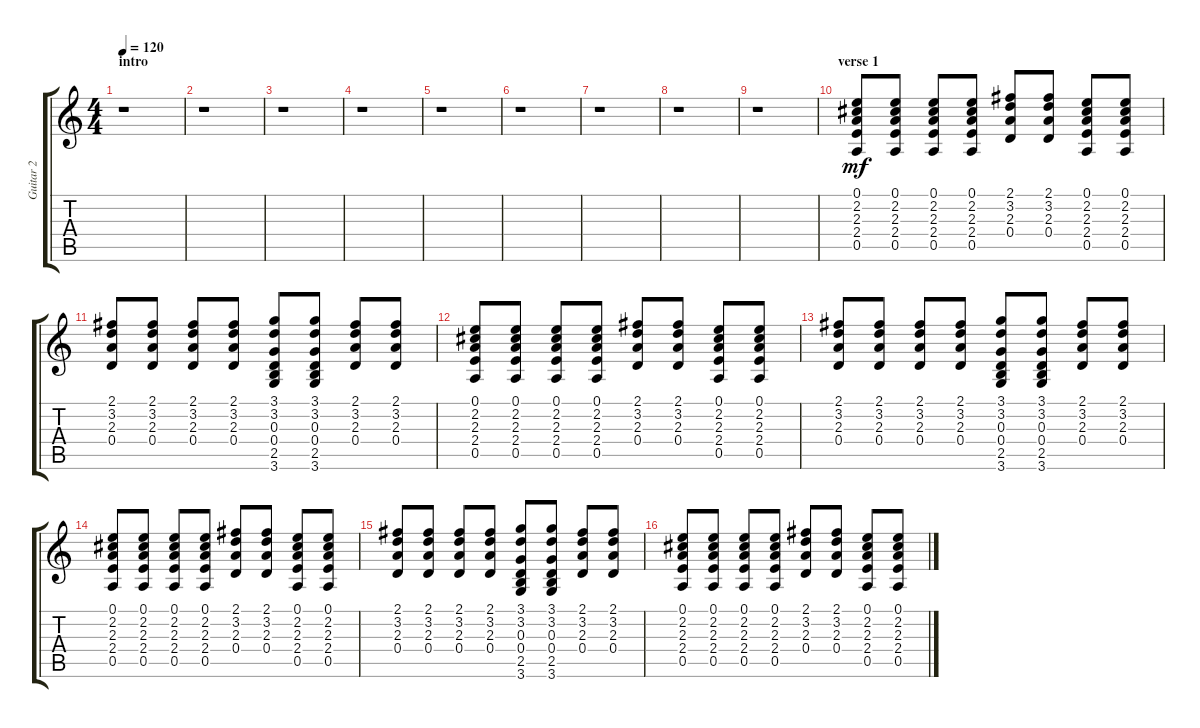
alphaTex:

\track ("Guitar 2" "Guitar 2") {instrument acousticguitarsteel}
\staff {score tabs}
\tuning (E4 B3 G3 D3 A2 E2) {hide}
\ts (4 4)
\section ("" "intro")
\tempo 120
\clef g2
\ks c
r.1{dy mf instrument acousticguitarsteel} |
r.1 |
r.1 |
r.1 |
r.1 |
r.1 |
r.1 |
r.1 |
r.1 |
\section ("" "verse 1")
(0.1 2.2 2.3 2.4 0.5).8 (0.1 2.2 2.3 2.4 0.5).8 (0.1 2.2 2.3 2.4 0.5).8 (0.1 2.2 2.3 2.4 0.5).8 (2.1 3.2 2.3 0.4).8 (2.1 3.2 2.3 0.4).8 (0.1 2.2 2.3 2.4 0.5).8 (0.1 2.2 2.3 2.4 0.5).8 |
(2.1 3.2 2.3 0.4).8 (2.1 3.2 2.3 0.4).8 (2.1 3.2 2.3 0.4).8 (2.1 3.2 2.3 0.4).8 (3.1 3.2 0.3 0.4 2.5 3.6).8 (3.1 3.2 0.3 0.4 2.5 3.6).8 (2.1 3.2 2.3 0.4).8 (2.1 3.2 2.3 0.4).8 |
(0.1 2.2 2.3 2.4 0.5).8 (0.1 2.2 2.3 2.4 0.5).8 (0.1 2.2 2.3 2.4 0.5).8 (0.1 2.2 2.3 2.4 0.5).8 (2.1 3.2 2.3 0.4).8 (2.1 3.2 2.3 0.4).8 (0.1 2.2 2.3 2.4 0.5).8 (0.1 2.2 2.3 2.4 0.5).8 |
(2.1 3.2 2.3 0.4).8 (2.1 3.2 2.3 0.4).8 (2.1 3.2 2.3 0.4).8 (2.1 3.2 2.3 0.4).8 (3.1 3.2 0.3 0.4 2.5 3.6).8 (3.1 3.2 0.3 0.4 2.5 3.6).8 (2.1 3.2 2.3 0.4).8 (2.1 3.2 2.3 0.4).8 |
(0.1 2.2 2.3 2.4 0.5).8 (0.1 2.2 2.3 2.4 0.5).8 (0.1 2.2 2.3 2.4 0.5).8 (0.1 2.2 2.3 2.4 0.5).8 (2.1 3.2 2.3 0.4).8 (2.1 3.2 2.3 0.4).8 (0.1 2.2 2.3 2.4 0.5).8 (0.1 2.2 2.3 2.4 0.5).8 |
(2.1 3.2 2.3 0.4).8 (2.1 3.2 2.3 0.4).8 (2.1 3.2 2.3 0.4).8 (2.1 3.2 2.3 0.4).8 (3.1 3.2 0.3 0.4 2.5 3.6).8 (3.1 3.2 0.3 0.4 2.5 3.6).8 (2.1 3.2 2.3 0.4).8 (2.1 3.2 2.3 0.4).8 |
(0.1 2.2 2.3 2.4 0.5).8 (0.1 2.2 2.3 2.4 0.5).8 (0.1 2.2 2.3 2.4 0.5).8 (0.1 2.2 2.3 2.4 0.5).8 (2.1 3.2 2.3 0.4).8 (2.1 3.2 2.3 0.4).8 (0.1 2.2 2.3 2.4 0.5).8 (0.1 2.2 2.3 2.4 0.5).8
